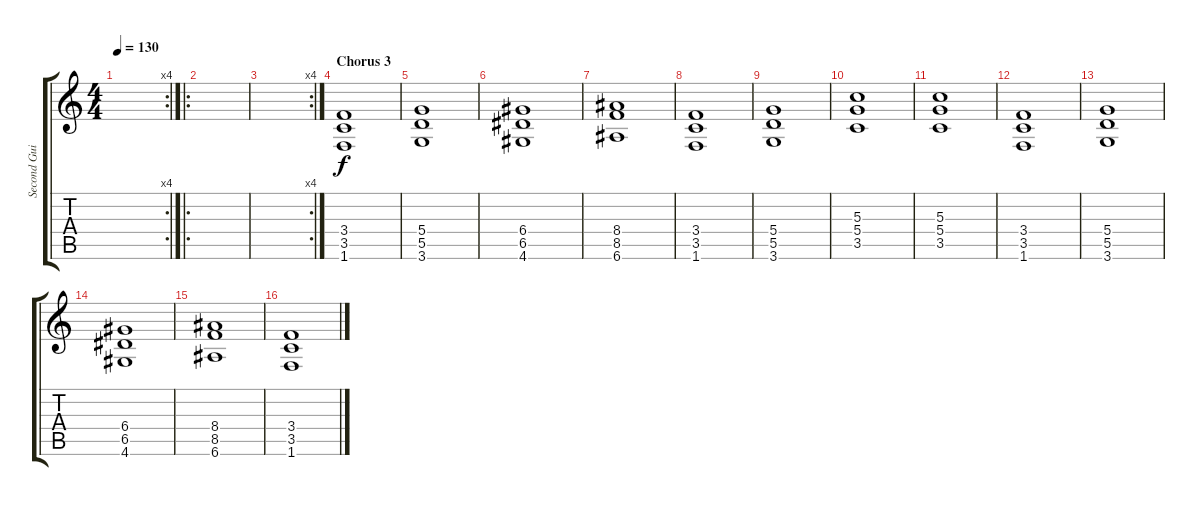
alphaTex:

\track ("Second Guitar" "Second Gui") {instrument overdrivenguitar}
\staff {score tabs}
\tuning (E4 B3 G3 D3 A2 E2) {hide}
\rc 4
\ts (4 4)
\tempo 130
\clef g2
\ks c
|
\ro
|
\rc 4
|
\section ("" "Chorus 3")
(3.4 3.5 1.6).1 |
(5.4 5.5 3.6).1 |
(6.4 6.5 4.6).1 |
(8.4 8.5 6.6).1 |
(3.4 3.5 1.6).1 |
(5.4 5.5 3.6).1 |
(5.3 5.4 3.5).1 |
(5.3 5.4 3.5).1 |
(3.4 3.5 1.6).1 |
(5.4 5.5 3.6).1 |
(6.4 6.5 4.6).1 |
(8.4 8.5 6.6).1 |
(3.4 3.5 1.6).1
